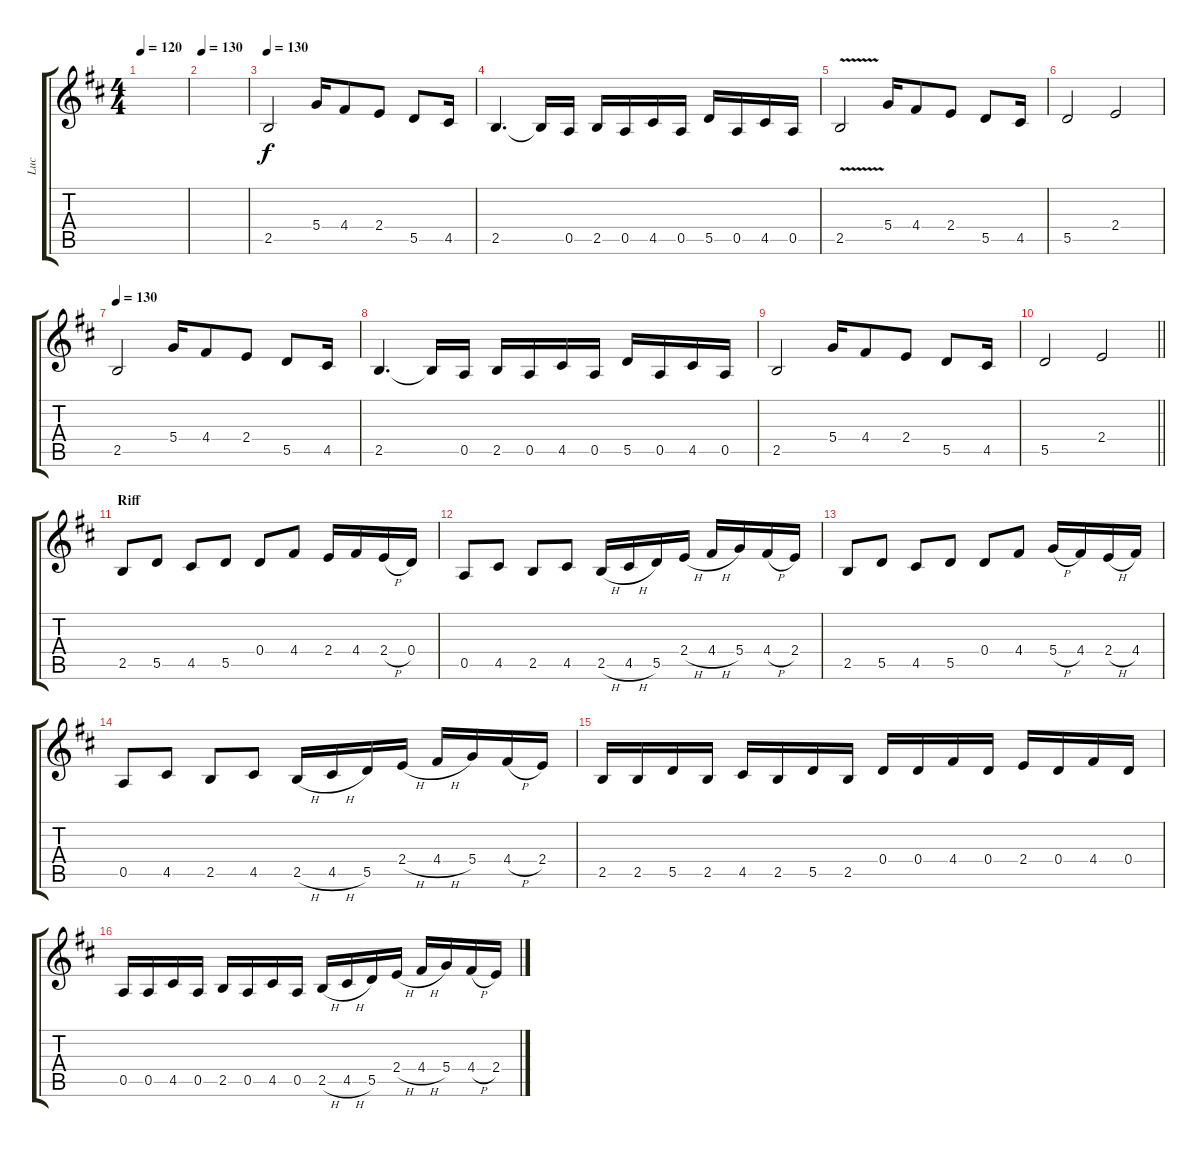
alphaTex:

\track ("Luc" "Luc") {instrument distortionguitar}
\staff {score tabs}
\tuning (E4 B3 G3 D3 A2 E2) {hide}
\ts (4 4)
\tempo 120
\clef g2
\ks bminor
|
\tempo 130
|
\tempo 130
2.5.2 5.4.16 4.4.8 2.4.8 5.5.8 4.5.16 |
2.5.4{d} 2.5{t}.16 0.5.16 2.5.16 0.5.16 4.5.16 0.5.16 5.5.16 0.5.16 4.5.16 0.5.16 |
2.5{v}.2 5.4.16 4.4.8 2.4.8 5.5.8 4.5.16 |
5.5.2 2.4.2 |
\tempo 130
2.5.2 5.4.16 4.4.8 2.4.8 5.5.8 4.5.16 |
2.5.4{d} 2.5{t}.16 0.5.16 2.5.16 0.5.16 4.5.16 0.5.16 5.5.16 0.5.16 4.5.16 0.5.16 |
2.5.2 5.4.16 4.4.8 2.4.8 5.5.8 4.5.16 |
\barLineRight lightlight
5.5.2 2.4.2 |
\section ("" "Riff")
2.5.8 5.5.8 4.5.8 5.5.8 0.4.8 4.4.8 2.4.16 4.4.16 2.4{h}.16 0.4.16 |
0.5.8 4.5.8 2.5.8 4.5.8 2.5{h}.16 4.5{h}.16 5.5.16 2.4{h}.16 4.4{h}.16 5.4.16 4.4{h}.16 2.4.16 |
2.5.8 5.5.8 4.5.8 5.5.8 0.4.8 4.4.8 5.4{h}.16 4.4.16 2.4{h}.16 4.4.16 |
0.5.8 4.5.8 2.5.8 4.5.8 2.5{h}.16 4.5{h}.16 5.5.16 2.4{h}.16 4.4{h}.16 5.4.16 4.4{h}.16 2.4.16 |
2.5.16 2.5.16 5.5.16 2.5.16 4.5.16 2.5.16 5.5.16 2.5.16 0.4.16 0.4.16 4.4.16 0.4.16 2.4.16 0.4.16 4.4.16 0.4.16 |
0.5.16 0.5.16 4.5.16 0.5.16 2.5.16 0.5.16 4.5.16 0.5.16 2.5{h}.16 4.5{h}.16 5.5.16 2.4{h}.16 4.4{h}.16 5.4.16 4.4{h}.16 2.4.16
